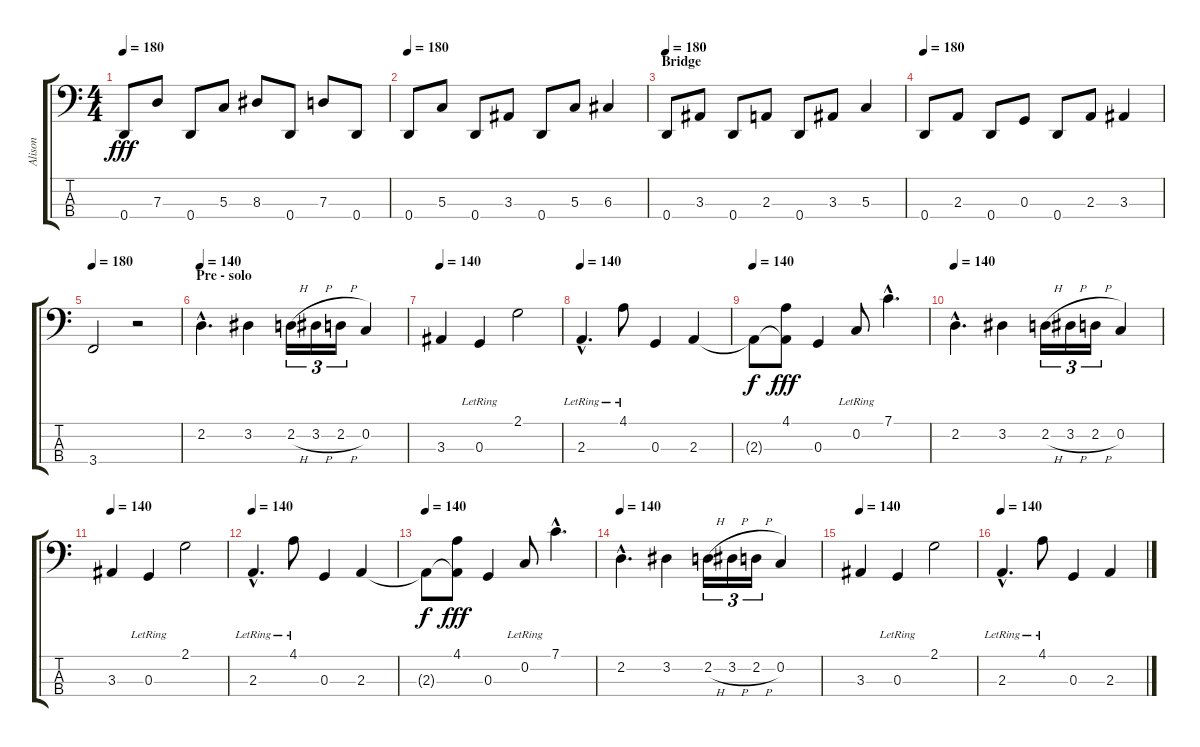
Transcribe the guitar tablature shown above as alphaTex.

\track ("Alison" "Alison") {instrument electricbassfinger}
\staff {score tabs}
\tuning (F2 C2 G1 D1) {hide}
\ts (4 4)
\tempo 180
\clef f4
\ks c
0.4.8{dy fff} 7.3.8 0.4.8 5.3.8 8.3.8 0.4.8 7.3.8 0.4.8 |
\tempo 180
0.4.8 5.3.8 0.4.8 3.3.8 0.4.8 5.3.8 6.3.4 |
\section ("" "Bridge")
\tempo 180
0.4.8 3.3.8 0.4.8 2.3.8 0.4.8 3.3.8 5.3.4 |
\tempo 180
0.4.8 2.3.8 0.4.8 0.3.8 0.4.8 2.3.8 3.3.4 |
\tempo 180
3.4.2 r.2 |
\section ("" "Pre - solo")
\tempo 140
2.2{hac}.4{d} 3.2.4 2.2{h}.16{tu (3 2)} 3.2{h}.16{tu (3 2)} 2.2{h}.16{tu (3 2)} 0.2.4 |
\tempo 140
3.3.4 0.3{lr}.4 2.1.2 |
\tempo 140
2.3{hac lr}.4{d} 4.1{lr}.8 0.3.4 2.3.4 |
\tempo 140
2.3{t}.8{dy f} (4.1 2.3{t}).8{dy fff} 0.3.4 0.2{lr}.8 7.1{hac}.4{d} |
\tempo 140
2.2{hac}.4{d} 3.2.4 2.2{h}.16{tu (3 2)} 3.2{h}.16{tu (3 2)} 2.2{h}.16{tu (3 2)} 0.2.4 |
\tempo 140
3.3.4 0.3{lr}.4 2.1.2 |
\tempo 140
2.3{hac lr}.4{d} 4.1{lr}.8 0.3.4 2.3.4 |
\tempo 140
2.3{t}.8{dy f} (4.1 2.3{t}).8{dy fff} 0.3.4 0.2{lr}.8 7.1{hac}.4{d} |
\tempo 140
2.2{hac}.4{d} 3.2.4 2.2{h}.16{tu (3 2)} 3.2{h}.16{tu (3 2)} 2.2{h}.16{tu (3 2)} 0.2.4 |
\tempo 140
3.3.4 0.3{lr}.4 2.1.2 |
\tempo 140
2.3{hac lr}.4{d} 4.1{lr}.8 0.3.4 2.3.4
